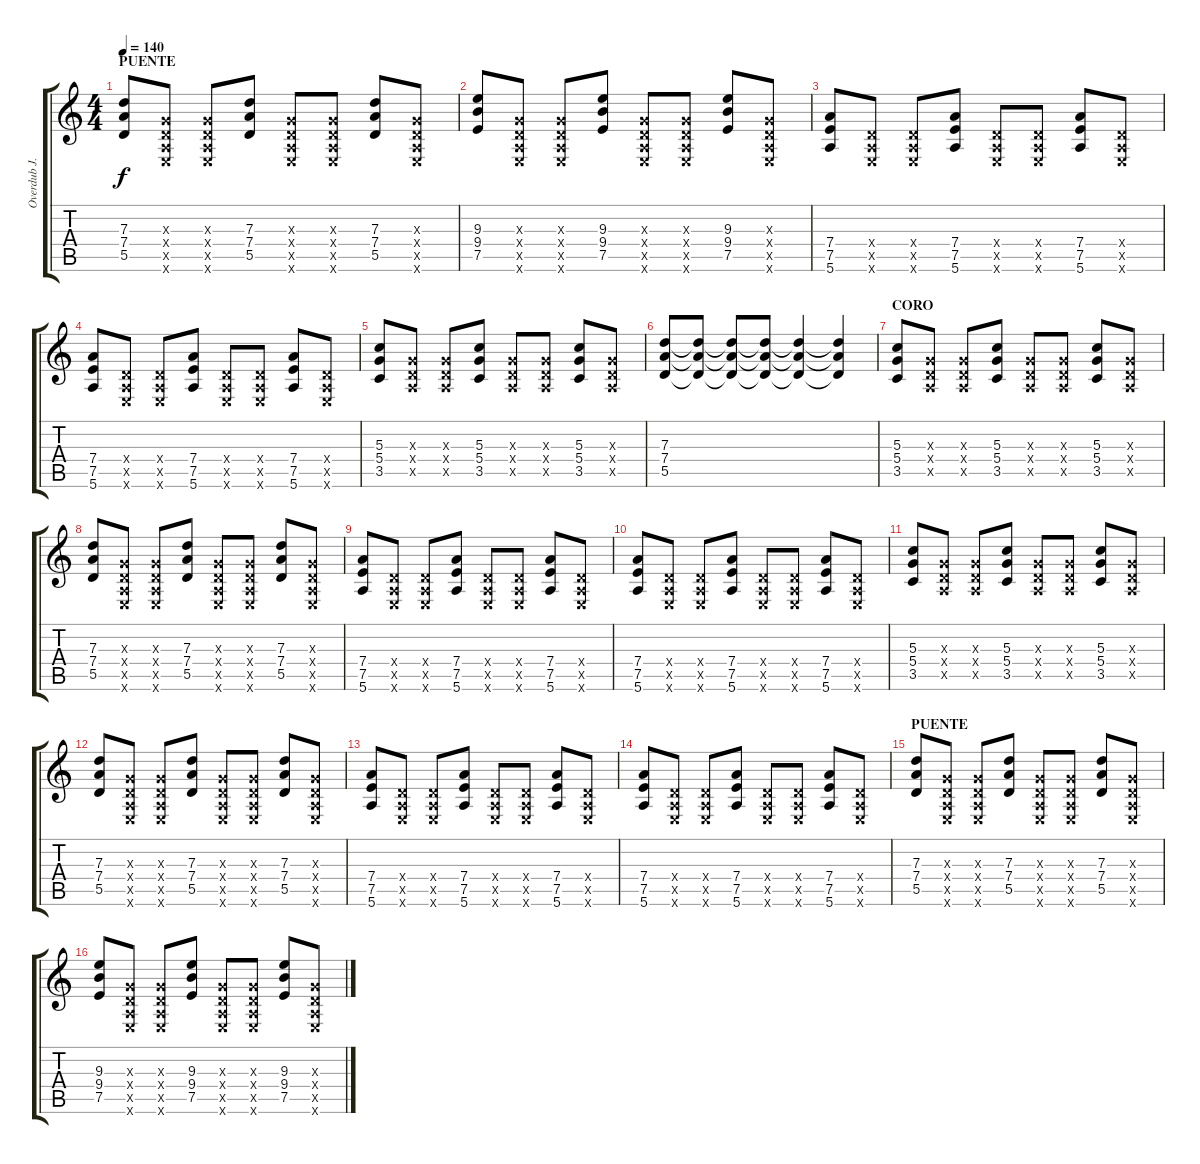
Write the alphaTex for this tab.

\track ("Overdub J.C. Vertti" "Overdub J.") {instrument distortionguitar}
\staff {score tabs}
\tuning (E4 B3 G3 D3 A2 E2) {hide}
\ts (4 4)
\section ("" "PUENTE ")
\tempo 140
\clef g2
\ks c
(7.3 7.4 5.5).8{dy f} (0.3{x} 0.4{x} 0.5{x} 0.6{x}).8 (0.3{x} 0.4{x} 0.5{x} 0.6{x}).8 (7.3 7.4 5.5).8 (0.3{x} 0.4{x} 0.5{x} 0.6{x}).8 (0.3{x} 0.4{x} 0.5{x} 0.6{x}).8 (7.3 7.4 5.5).8 (0.3{x} 0.4{x} 0.5{x} 0.6{x}).8 |
(9.3 9.4 7.5).8 (0.3{x} 0.4{x} 0.5{x} 0.6{x}).8 (0.3{x} 0.4{x} 0.5{x} 0.6{x}).8 (9.3 9.4 7.5).8 (0.3{x} 0.4{x} 0.5{x} 0.6{x}).8 (0.3{x} 0.4{x} 0.5{x} 0.6{x}).8 (9.3 9.4 7.5).8 (0.3{x} 0.4{x} 0.5{x} 0.6{x}).8 |
(7.4 7.5 5.6).8 (0.4{x} 0.5{x} 0.6{x}).8 (0.4{x} 0.5{x} 0.6{x}).8 (7.4 7.5 5.6).8 (0.4{x} 0.5{x} 0.6{x}).8 (0.4{x} 0.5{x} 0.6{x}).8 (7.4 7.5 5.6).8 (0.4{x} 0.5{x} 0.6{x}).8 |
(7.4 7.5 5.6).8 (0.4{x} 0.5{x} 0.6{x}).8 (0.4{x} 0.5{x} 0.6{x}).8 (7.4 7.5 5.6).8 (0.4{x} 0.5{x} 0.6{x}).8 (0.4{x} 0.5{x} 0.6{x}).8 (7.4 7.5 5.6).8 (0.4{x} 0.5{x} 0.6{x}).8 |
(5.3 5.4 3.5).8 (0.3{x} 0.4{x} 0.5{x}).8 (0.3{x} 0.4{x} 0.5{x}).8 (5.3 5.4 3.5).8 (0.3{x} 0.4{x} 0.5{x}).8 (0.3{x} 0.4{x} 0.5{x}).8 (5.3 5.4 3.5).8 (0.3{x} 0.4{x} 0.5{x}).8 |
(7.3 7.4 5.5).8 (7.3{t} 7.4{t} 5.5{t}).8 (7.3{t} 7.4{t} 5.5{t}).8 (7.3{t} 7.4{t} 5.5{t}).8 (7.3{t} 7.4{t} 5.5{t}).4 (7.3{t} 7.4{t} 5.5{t}).4 |
\section ("" "CORO")
(5.3 5.4 3.5).8 (0.3{x} 0.4{x} 0.5{x}).8 (0.3{x} 0.4{x} 0.5{x}).8 (5.3 5.4 3.5).8 (0.3{x} 0.4{x} 0.5{x}).8 (0.3{x} 0.4{x} 0.5{x}).8 (5.3 5.4 3.5).8 (0.3{x} 0.4{x} 0.5{x}).8 |
(7.3 7.4 5.5).8 (0.3{x} 0.4{x} 0.5{x} 0.6{x}).8 (0.3{x} 0.4{x} 0.5{x} 0.6{x}).8 (7.3 7.4 5.5).8 (0.3{x} 0.4{x} 0.5{x} 0.6{x}).8 (0.3{x} 0.4{x} 0.5{x} 0.6{x}).8 (7.3 7.4 5.5).8 (0.3{x} 0.4{x} 0.5{x} 0.6{x}).8 |
(7.4 7.5 5.6).8 (0.4{x} 0.5{x} 0.6{x}).8 (0.4{x} 0.5{x} 0.6{x}).8 (7.4 7.5 5.6).8 (0.4{x} 0.5{x} 0.6{x}).8 (0.4{x} 0.5{x} 0.6{x}).8 (7.4 7.5 5.6).8 (0.4{x} 0.5{x} 0.6{x}).8 |
(7.4 7.5 5.6).8 (0.4{x} 0.5{x} 0.6{x}).8 (0.4{x} 0.5{x} 0.6{x}).8 (7.4 7.5 5.6).8 (0.4{x} 0.5{x} 0.6{x}).8 (0.4{x} 0.5{x} 0.6{x}).8 (7.4 7.5 5.6).8 (0.4{x} 0.5{x} 0.6{x}).8 |
(5.3 5.4 3.5).8 (0.3{x} 0.4{x} 0.5{x}).8 (0.3{x} 0.4{x} 0.5{x}).8 (5.3 5.4 3.5).8 (0.3{x} 0.4{x} 0.5{x}).8 (0.3{x} 0.4{x} 0.5{x}).8 (5.3 5.4 3.5).8 (0.3{x} 0.4{x} 0.5{x}).8 |
(7.3 7.4 5.5).8 (0.3{x} 0.4{x} 0.5{x} 0.6{x}).8 (0.3{x} 0.4{x} 0.5{x} 0.6{x}).8 (7.3 7.4 5.5).8 (0.3{x} 0.4{x} 0.5{x} 0.6{x}).8 (0.3{x} 0.4{x} 0.5{x} 0.6{x}).8 (7.3 7.4 5.5).8 (0.3{x} 0.4{x} 0.5{x} 0.6{x}).8 |
(7.4 7.5 5.6).8 (0.4{x} 0.5{x} 0.6{x}).8 (0.4{x} 0.5{x} 0.6{x}).8 (7.4 7.5 5.6).8 (0.4{x} 0.5{x} 0.6{x}).8 (0.4{x} 0.5{x} 0.6{x}).8 (7.4 7.5 5.6).8 (0.4{x} 0.5{x} 0.6{x}).8 |
(7.4 7.5 5.6).8 (0.4{x} 0.5{x} 0.6{x}).8 (0.4{x} 0.5{x} 0.6{x}).8 (7.4 7.5 5.6).8 (0.4{x} 0.5{x} 0.6{x}).8 (0.4{x} 0.5{x} 0.6{x}).8 (7.4 7.5 5.6).8 (0.4{x} 0.5{x} 0.6{x}).8 |
\section ("" "PUENTE")
(7.3 7.4 5.5).8 (0.3{x} 0.4{x} 0.5{x} 0.6{x}).8 (0.3{x} 0.4{x} 0.5{x} 0.6{x}).8 (7.3 7.4 5.5).8 (0.3{x} 0.4{x} 0.5{x} 0.6{x}).8 (0.3{x} 0.4{x} 0.5{x} 0.6{x}).8 (7.3 7.4 5.5).8 (0.3{x} 0.4{x} 0.5{x} 0.6{x}).8 |
(9.3 9.4 7.5).8 (0.3{x} 0.4{x} 0.5{x} 0.6{x}).8 (0.3{x} 0.4{x} 0.5{x} 0.6{x}).8 (9.3 9.4 7.5).8 (0.3{x} 0.4{x} 0.5{x} 0.6{x}).8 (0.3{x} 0.4{x} 0.5{x} 0.6{x}).8 (9.3 9.4 7.5).8 (0.3{x} 0.4{x} 0.5{x} 0.6{x}).8
